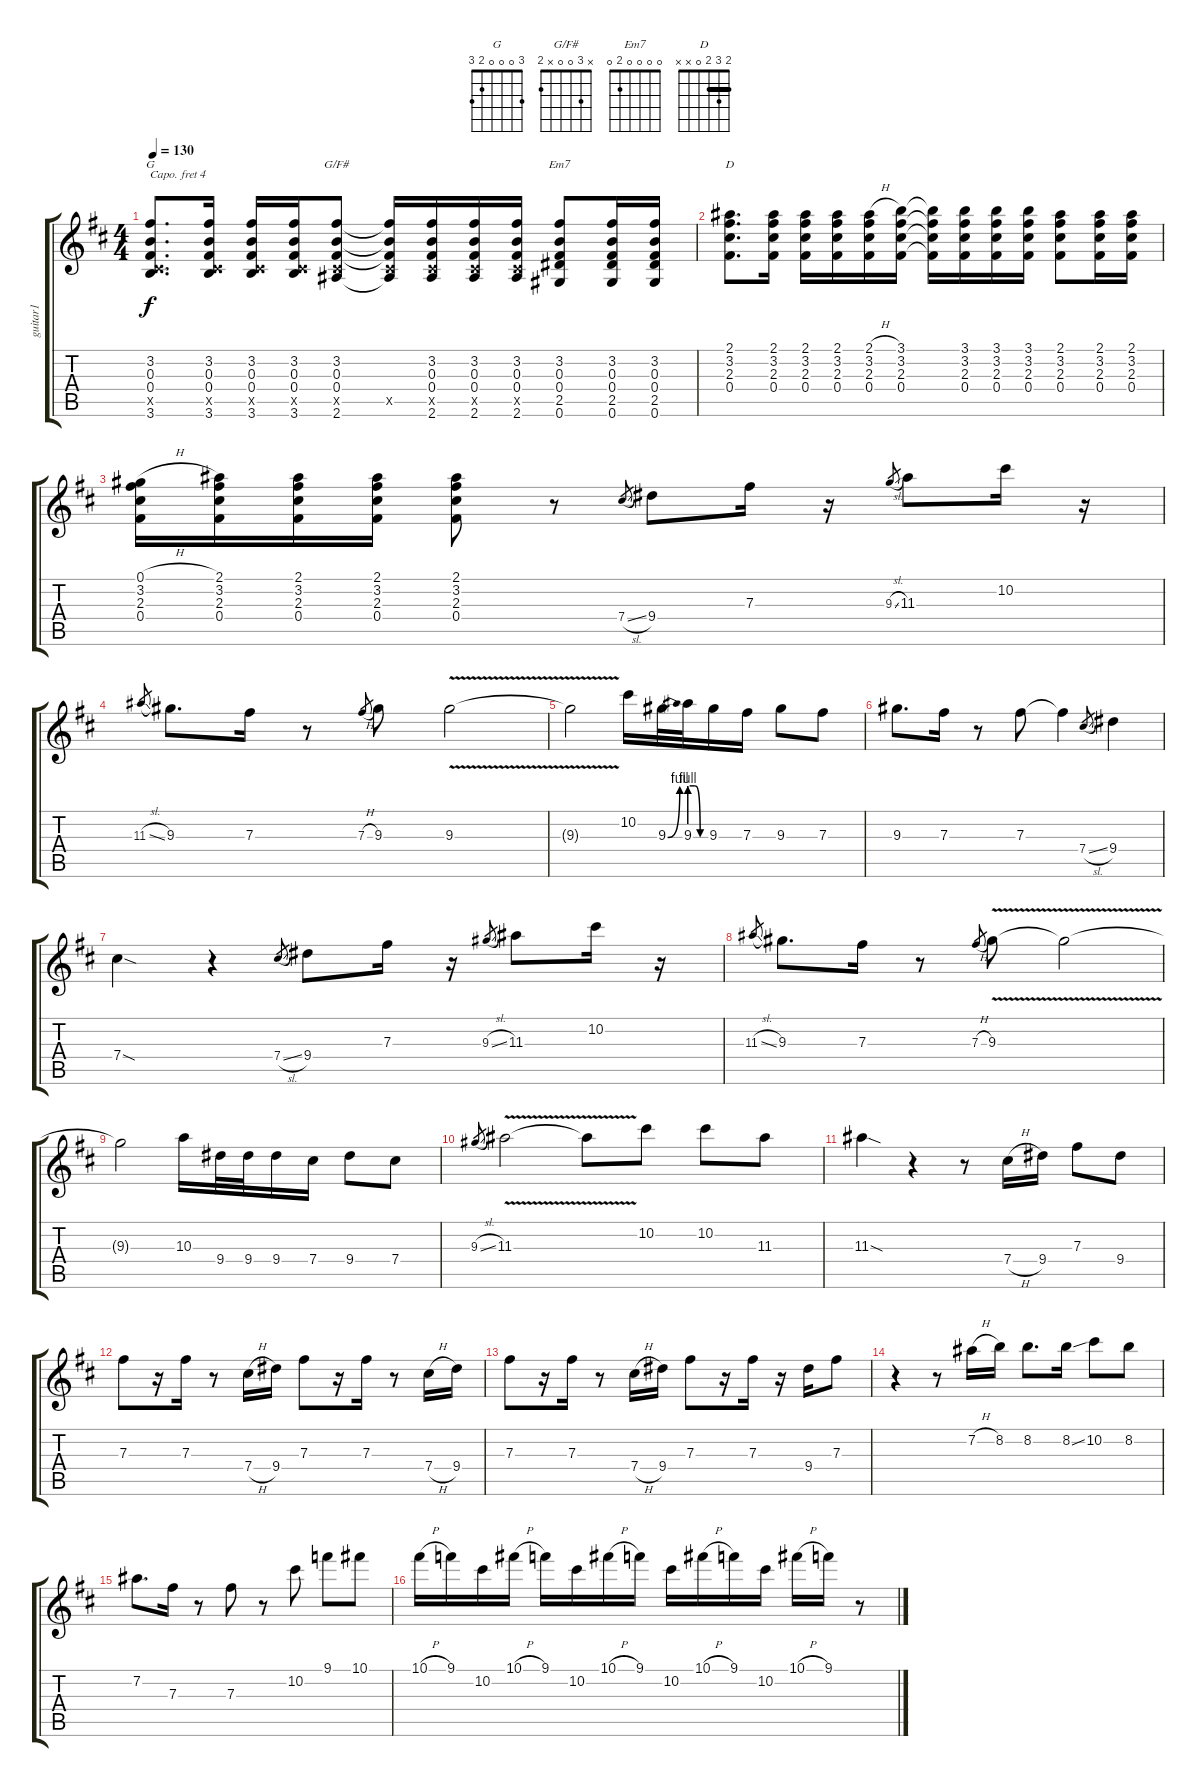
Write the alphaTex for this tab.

\track ("guitar1" "guitar1") {instrument acousticguitarsteel}
\staff {score tabs}
\capo 4
\tuning (E4 B3 G3 D3 A2 E2) {hide}
\chord ("G" 3 0 0 0 2 3)
\chord ("G/F#" x 3 0 0 x 2)
\chord ("Em7" 0 0 0 0 2 0)
\chord ("D" 2 3 2 0 x x) {barre 2}
\ts (4 4)
\tempo 130
\clef g2
\ks d
(3.2 0.3 0.4 0.5{x} 3.6).8{d ch "G" dy f} (3.2 0.3 0.4 0.5{x} 3.6).16 (3.2 0.3 0.4 0.5{x} 3.6).16 (3.2 0.3 0.4 0.5{x} 3.6).16 (3.2 0.3 0.4 0.5{x} 2.6).8{ch "G/F#"} (3.2{t} 0.3{t} 0.4{t} 0.5{x} 2.6{t}).16 (3.2 0.3 0.4 0.5{x} 2.6).16 (3.2 0.3 0.4 0.5{x} 2.6).16 (3.2 0.3 0.4 0.5{x} 2.6).16 (3.2 0.3 0.4 2.5 0.6).8{ch "Em7"} (3.2 0.3 0.4 2.5 0.6).16 (3.2 0.3 0.4 2.5 0.6).16 |
(2.1 3.2 2.3 0.4).8{d ch "D"} (2.1 3.2 2.3 0.4).16 (2.1 3.2 2.3 0.4).16 (2.1 3.2 2.3 0.4).16 (2.1{h} 3.2 2.3 0.4).16 (3.1 3.2 2.3 0.4).16 (3.1{t} 3.2{t} 2.3{t} 0.4{t}).16 (3.1 3.2 2.3 0.4).16 (3.1 3.2 2.3 0.4).16 (3.1 3.2 2.3 0.4).16 (2.1 3.2 2.3 0.4).8 (2.1 3.2 2.3 0.4).16 (2.1 3.2 2.3 0.4).16 |
(0.1{h} 3.2 2.3 0.4).16 (2.1 3.2 2.3 0.4).16 (2.1 3.2 2.3 0.4).16 (2.1 3.2 2.3 0.4).16 (2.1 3.2 2.3 0.4).8 r.8 7.4{sl}.8{gr} 9.4.8 7.3.16 r.16 9.3{sl}.8{gr} 11.3.8 10.2.16 r.16 |
11.3{sl}.8{gr} 9.3.8{d} 7.3.16 r.8 7.3{h}.8{gr} 9.3.8 9.3{v}.2 |
9.3{t}.2 10.2.16 9.3{be (bend 0 0 60 4)}.32 9.3{be (custom 0 4 20 4 40 0 60 0)}.32 9.3.16 7.3.16 9.3.8 7.3.8 |
9.3.8{d} 7.3.16 r.8 7.3.8 7.3{t}.4 7.4{sl}.8{gr} 9.4.4 |
7.4{sod}.4 r.4 7.4{sl}.8{gr} 9.4.8 7.3.16 r.16 9.3{sl}.8{gr} 11.3.8 10.2.16 r.16 |
11.3{sl}.8{gr} 9.3.8{d} 7.3.16 r.8 7.3{h}.8{gr} 9.3{v}.8 9.3{t}.2 |
9.3{t}.2 10.3.16 9.4.32 9.4.32 9.4.16 7.4.16 9.4.8 7.4.8 |
9.3{sl}.8{gr} 11.3{v}.2 11.3{t}.8 10.2.8 10.2.8 11.3.8 |
11.3{sod}.4 r.4 r.8 7.4{h}.16 9.4.16 7.3.8 9.4.8 |
7.3.8 r.16 7.3.16 r.8 7.4{h}.16 9.4.16 7.3.8 r.16 7.3.16 r.8 7.4{h}.16 9.4.16 |
7.3.8 r.16 7.3.16 r.8 7.4{h}.16 9.4.16 7.3.8 r.16 7.3.16 r.16 9.4.16 7.3.8 |
r.4 r.8 7.2{h}.16 8.2.16 8.2.8{d} 8.2{ss}.16 10.2.8 8.2.8 |
7.2.8{d} 7.3.16 r.8 7.3.8 r.8 10.2.8 9.1.8 10.1.8 |
10.1{h}.16 9.1.16 10.2.16 10.1{h}.16 9.1.16 10.2.16 10.1{h}.16 9.1.16 10.2.16 10.1{h}.16 9.1.16 10.2.16 10.1{h}.16 9.1.16 r.8
